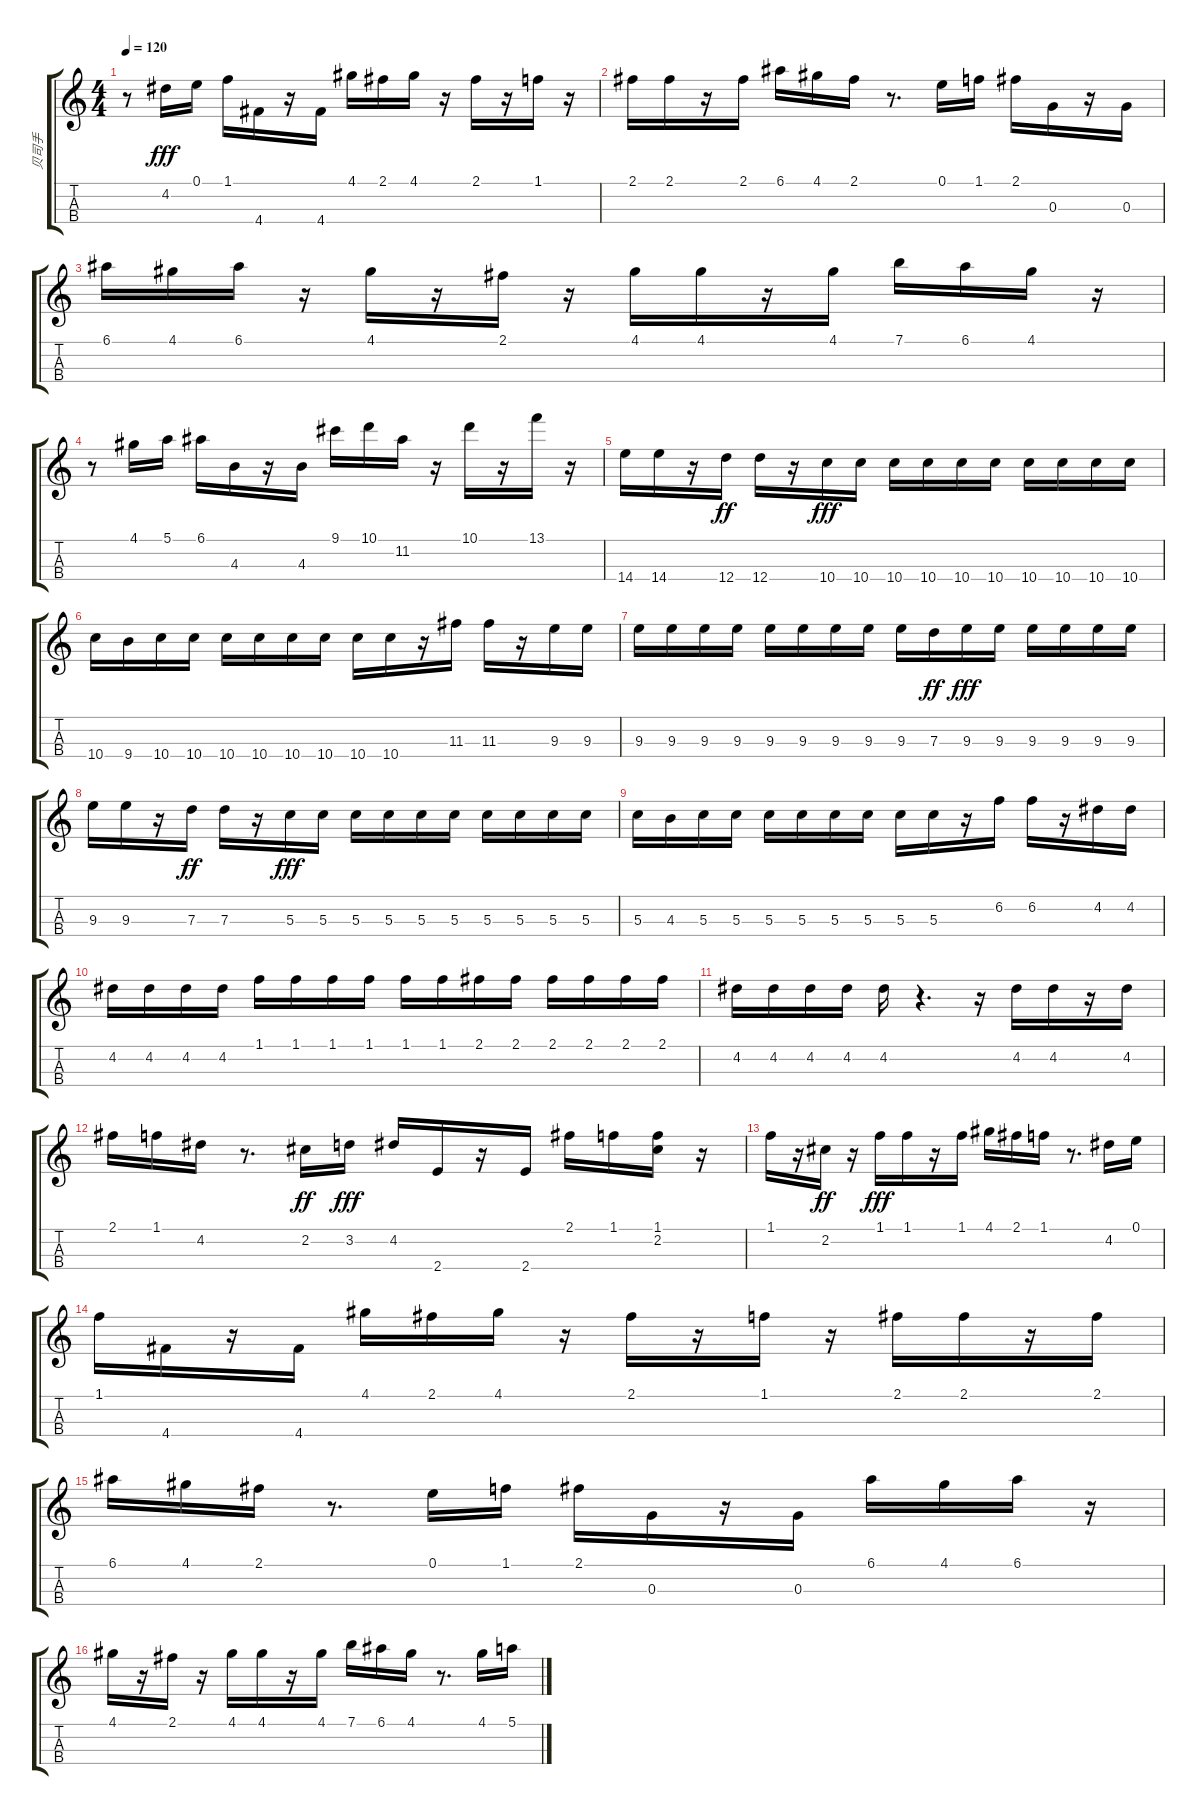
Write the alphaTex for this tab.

\track ("贝司手" "贝司手") {instrument electricbassfinger}
\staff {score tabs}
\tuning (E4 B3 G3 D3) {hide}
\ts (4 4)
\tempo 120
\clef g2
\ks c
r.8{dy fff} 4.2.16 0.1.16 1.1.16 4.4.16 r.16 4.4.16 4.1.16 2.1.16 4.1.16 r.16 2.1.16 r.16 1.1.16 r.16 |
2.1.16 2.1.16 r.16 2.1.16 6.1.16 4.1.16 2.1.16 r.8{d} 0.1.16 1.1.16 2.1.16 0.3.16 r.16 0.3.16 |
6.1.16 4.1.16 6.1.16 r.16 4.1.16 r.16 2.1.16 r.16 4.1.16 4.1.16 r.16 4.1.16 7.1.16 6.1.16 4.1.16 r.16 |
r.8 4.1.16 5.1.16 6.1.16 4.3.16 r.16 4.3.16 9.1.16 10.1.16 11.2.16 r.16 10.1.16 r.16 13.1.16 r.16 |
14.4.16 14.4.16 r.16 12.4.16{dy ff} 12.4.16 r.16 10.4.16{dy fff} 10.4.16 10.4.16 10.4.16 10.4.16 10.4.16 10.4.16 10.4.16 10.4.16 10.4.16 |
10.4.16 9.4.16 10.4.16 10.4.16 10.4.16 10.4.16 10.4.16 10.4.16 10.4.16 10.4.16 r.16 11.3.16 11.3.16 r.16 9.3.16 9.3.16 |
9.3.16 9.3.16 9.3.16 9.3.16 9.3.16 9.3.16 9.3.16 9.3.16 9.3.16 7.3.16{dy ff} 9.3.16{dy fff} 9.3.16 9.3.16 9.3.16 9.3.16 9.3.16 |
9.3.16 9.3.16 r.16 7.3.16{dy ff} 7.3.16 r.16 5.3.16{dy fff} 5.3.16 5.3.16 5.3.16 5.3.16 5.3.16 5.3.16 5.3.16 5.3.16 5.3.16 |
5.3.16 4.3.16 5.3.16 5.3.16 5.3.16 5.3.16 5.3.16 5.3.16 5.3.16 5.3.16 r.16 6.2.16 6.2.16 r.16 4.2.16 4.2.16 |
4.2.16 4.2.16 4.2.16 4.2.16 1.1.16 1.1.16 1.1.16 1.1.16 1.1.16 1.1.16 2.1.16 2.1.16 2.1.16 2.1.16 2.1.16 2.1.16 |
4.2.16 4.2.16 4.2.16 4.2.16 4.2.16 r.4{d} r.16 4.2.16 4.2.16 r.16 4.2.16 |
2.1.16 1.1.16 4.2.16 r.8{d} 2.2.16{dy ff} 3.2.16{dy fff} 4.2.16 2.4.16 r.16 2.4.16 2.1.16 1.1.16 (1.1 2.2).16 r.16 |
1.1.16 r.16 2.2.16{dy ff} r.16 1.1.16{dy fff} 1.1.16 r.16 1.1.16 4.1.16 2.1.16 1.1.16 r.8{d} 4.2.16 0.1.16 |
1.1.16 4.4.16 r.16 4.4.16 4.1.16 2.1.16 4.1.16 r.16 2.1.16 r.16 1.1.16 r.16 2.1.16 2.1.16 r.16 2.1.16 |
6.1.16 4.1.16 2.1.16 r.8{d} 0.1.16 1.1.16 2.1.16 0.3.16 r.16 0.3.16 6.1.16 4.1.16 6.1.16 r.16 |
4.1.16 r.16 2.1.16 r.16 4.1.16 4.1.16 r.16 4.1.16 7.1.16 6.1.16 4.1.16 r.8{d} 4.1.16 5.1.16
